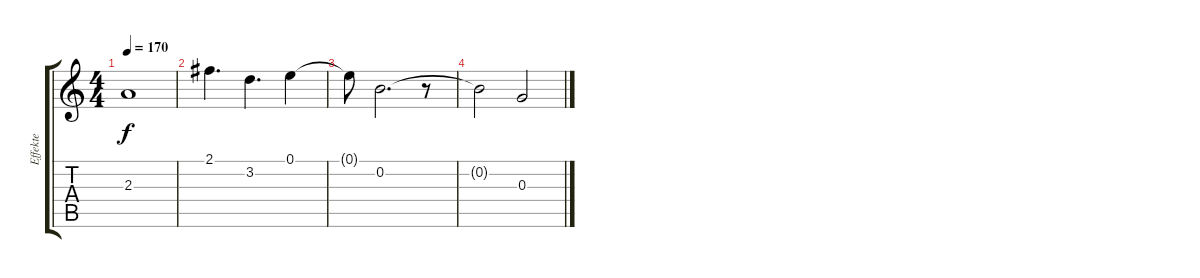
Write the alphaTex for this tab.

\track ("Effekte" "Effekte") {instrument distortionguitar}
\staff {score tabs}
\tuning (E4 B3 G3 D3 A2 E2) {hide}
\ts (4 4)
\tempo 170
\clef g2
\ks c
2.3{t}.1{dy f} |
2.1.4{d} 3.2.4{d} 0.1.4 |
0.1{t}.8 0.2.2{d} r.8 |
0.2{t}.2 0.3.2
